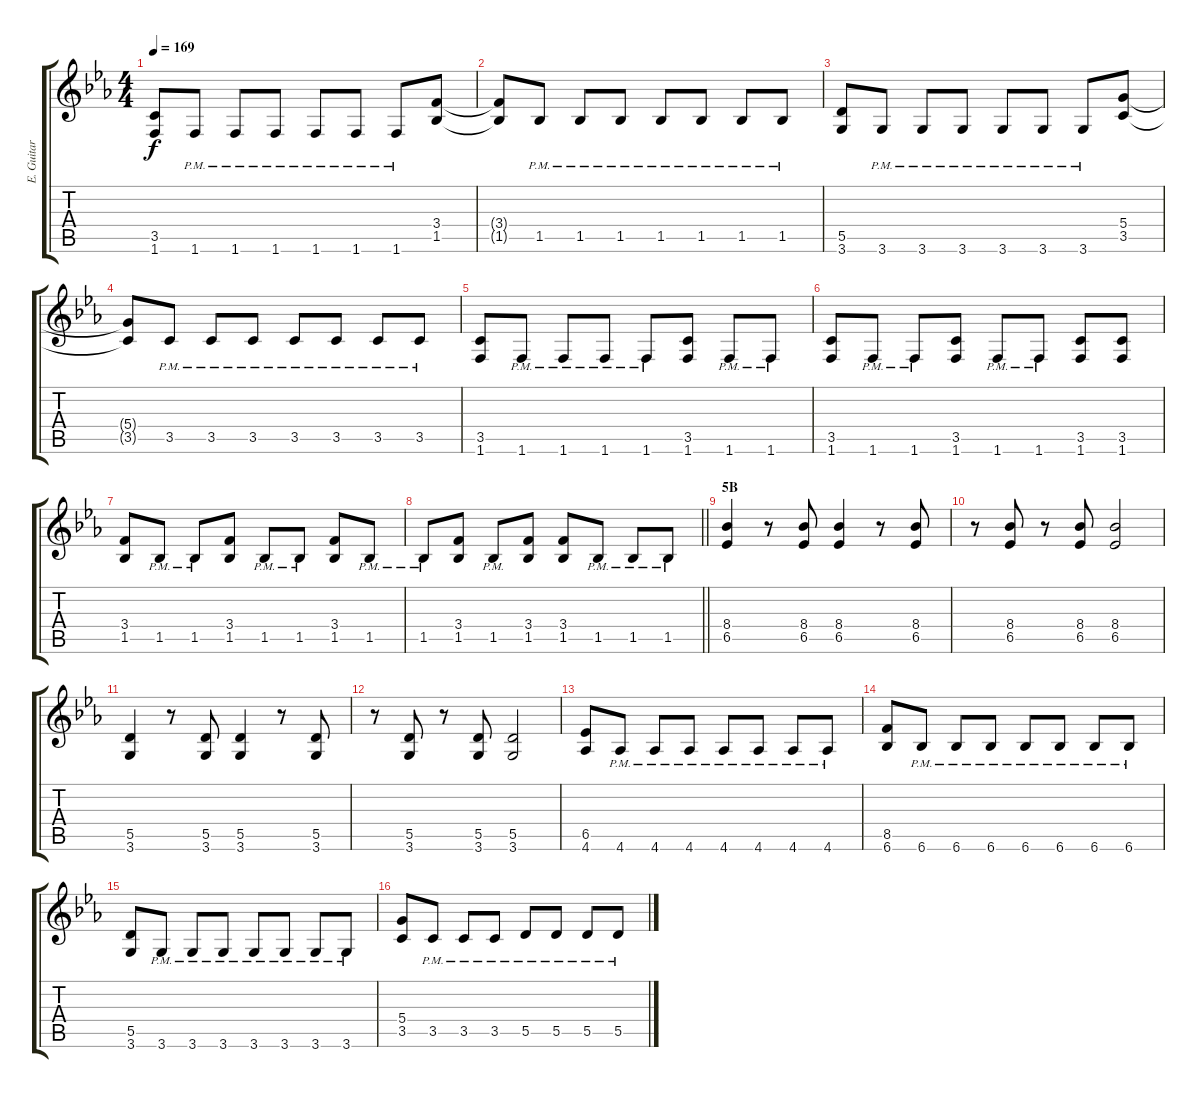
\track ("E. Guitar I" "E. Guitar ") {instrument overdrivenguitar}
\staff {score tabs}
\tuning (E4 B3 G3 D3 A2 E2) {hide}
\ts (4 4)
\tempo 169
\clef g2
\ks eb
(3.5 1.6).8{dy f} 1.6{pm}.8 1.6{pm}.8 1.6{pm}.8 1.6{pm}.8 1.6{pm}.8 1.6{pm}.8 (3.4 1.5).8 |
(3.4{t} 1.5{t}).8 1.5{pm}.8 1.5{pm}.8 1.5{pm}.8 1.5{pm}.8 1.5{pm}.8 1.5{pm}.8 1.5{pm}.8 |
(5.5 3.6).8 3.6{pm}.8 3.6{pm}.8 3.6{pm}.8 3.6{pm}.8 3.6{pm}.8 3.6{pm}.8 (5.4 3.5).8 |
(5.4{t} 3.5{t}).8 3.5{pm}.8 3.5{pm}.8 3.5{pm}.8 3.5{pm}.8 3.5{pm}.8 3.5{pm}.8 3.5{pm}.8 |
(3.5 1.6).8 1.6{pm}.8 1.6{pm}.8 1.6{pm}.8 1.6{pm}.8 (3.5 1.6).8 1.6{pm}.8 1.6{pm}.8 |
(3.5 1.6).8 1.6{pm}.8 1.6{pm}.8 (3.5 1.6).8 1.6{pm}.8 1.6{pm}.8 (3.5 1.6).8 (3.5 1.6).8 |
(3.4 1.5).8 1.5{pm}.8 1.5{pm}.8 (3.4 1.5).8 1.5{pm}.8 1.5{pm}.8 (3.4 1.5).8 1.5{pm}.8 |
\barLineRight lightlight
1.5{pm}.8 (3.4 1.5).8 1.5{pm}.8 (3.4 1.5).8 (3.4 1.5).8 1.5{pm}.8 1.5{pm}.8 1.5{pm}.8 |
\section ("" "5B")
(8.4 6.5).4 r.8 (8.4 6.5).8 (8.4 6.5).4 r.8 (8.4 6.5).8 |
r.8 (8.4 6.5).8 r.8 (8.4 6.5).8 (8.4 6.5).2 |
(5.5 3.6).4 r.8 (5.5 3.6).8 (5.5 3.6).4 r.8 (5.5 3.6).8 |
r.8 (5.5 3.6).8 r.8 (5.5 3.6).8 (5.5 3.6).2 |
(6.5 4.6).8 4.6{pm}.8 4.6{pm}.8 4.6{pm}.8 4.6{pm}.8 4.6{pm}.8 4.6{pm}.8 4.6{pm}.8 |
(8.5 6.6).8 6.6{pm}.8 6.6{pm}.8 6.6{pm}.8 6.6{pm}.8 6.6{pm}.8 6.6{pm}.8 6.6{pm}.8 |
(5.5 3.6).8 3.6{pm}.8 3.6{pm}.8 3.6{pm}.8 3.6{pm}.8 3.6{pm}.8 3.6{pm}.8 3.6{pm}.8 |
(5.4 3.5).8 3.5{pm}.8 3.5{pm}.8 3.5{pm}.8 5.5{pm}.8 5.5{pm}.8 5.5{pm}.8 5.5{pm}.8
